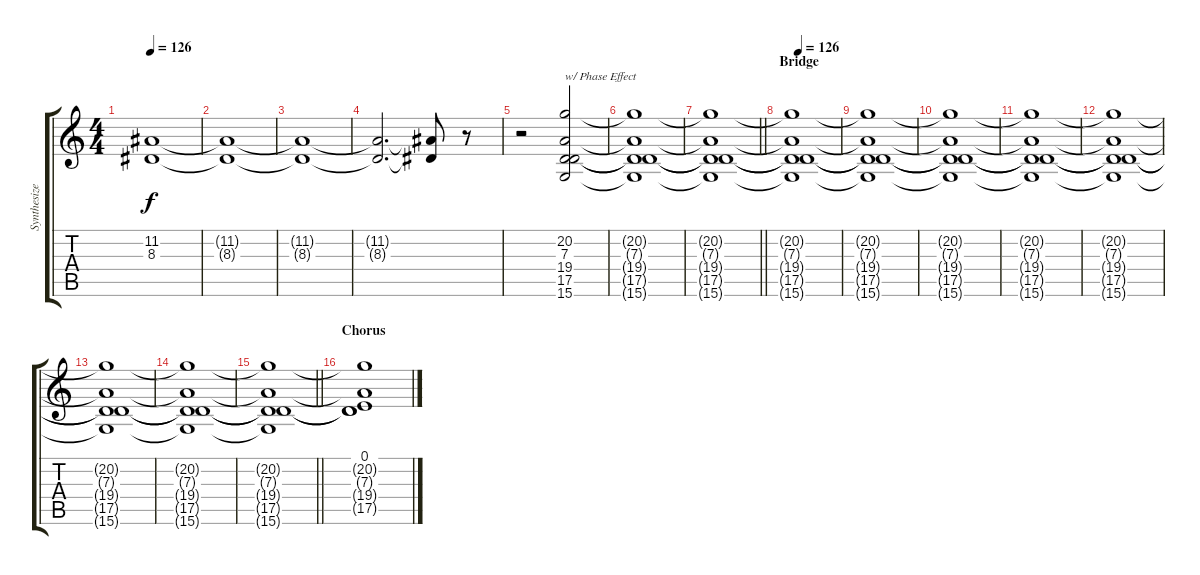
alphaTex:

\track ("Synthesizer" "Synthesize") {instrument pad8sweep}
\staff {score tabs}
\tuning (E4 B3 G3 D3 A2 E2) {hide}
\ts (4 4)
\tempo 126
\clef g2
\ks c
(11.2{t} 8.3{t}).1{dy f} |
(11.2{t} 8.3{t}).1 |
(11.2{t} 8.3{t}).1 |
(11.2{t} 8.3{t}).2{d} (11.2{t} 8.3{t}).8 r.8{volume 0} |
r.2{volume 7} (20.2 7.3 19.4 17.5 15.6).2{txt "w/ Phase Effect"} |
(20.2{t} 7.3{t} 19.4{t} 17.5{t} 15.6{t}).1 |
\barLineRight lightlight
(20.2{t} 7.3{t} 19.4{t} 17.5{t} 15.6{t}).1 |
\section ("" "Bridge")
\tempo 126
(20.2{t} 7.3{t} 19.4{t} 17.5{t} 15.6{t}).1 |
(20.2{t} 7.3{t} 19.4{t} 17.5{t} 15.6{t}).1 |
(20.2{t} 7.3{t} 19.4{t} 17.5{t} 15.6{t}).1 |
(20.2{t} 7.3{t} 19.4{t} 17.5{t} 15.6{t}).1 |
(20.2{t} 7.3{t} 19.4{t} 17.5{t} 15.6{t}).1 |
(20.2{t} 7.3{t} 19.4{t} 17.5{t} 15.6{t}).1 |
(20.2{t} 7.3{t} 19.4{t} 17.5{t} 15.6{t}).1 |
\barLineRight lightlight
(20.2{t} 7.3{t} 19.4{t} 17.5{t} 15.6{t}).1 |
\section ("" "Chorus")
(0.1 20.2{t} 7.3{t} 19.4{t} 17.5{t}).1
